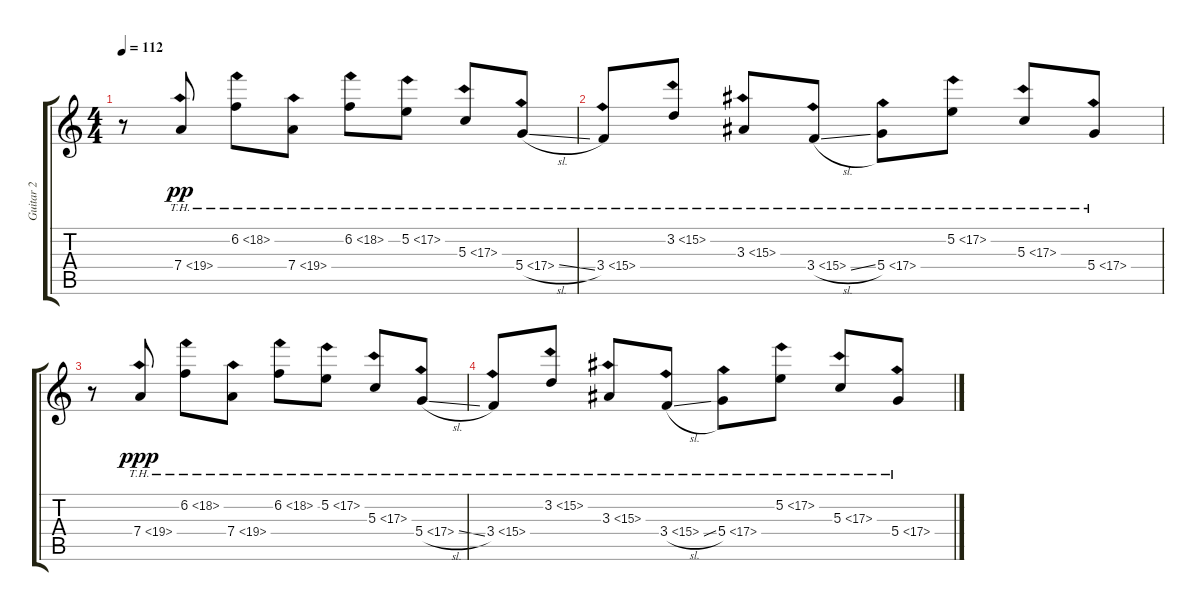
\track ("Guitar 2" "Guitar 2") {instrument electricguitarmuted}
\staff {score tabs}
\tuning (E4 B3 G3 D3 A2 E2) {hide}
\ts (4 4)
\tempo 112
\clef g2
\ks c
r.8{dy p} 7.4{th 12}.8{dy pp} 6.2{th 12}.8 7.4{th 12}.8 6.2{th 12}.8 5.2{th 12}.8 5.3{th 12}.8 5.4{th 12 sl}.8 |
3.4{th 12}.8 3.2{th 12}.8 3.3{th 12}.8 3.4{th 12 sl}.8 5.4{th 12}.8 5.2{th 12}.8 5.3{th 12}.8 5.4{th 12}.8 |
r.8 7.4{th 12}.8{dy ppp} 6.2{th 12}.8 7.4{th 12}.8 6.2{th 12}.8 5.2{th 12}.8 5.3{th 12}.8 5.4{th 12 sl}.8 |
3.4{th 12}.8 3.2{th 12}.8 3.3{th 12}.8 3.4{th 12 sl}.8 5.4{th 12}.8 5.2{th 12}.8 5.3{th 12}.8 5.4{th 12}.8
